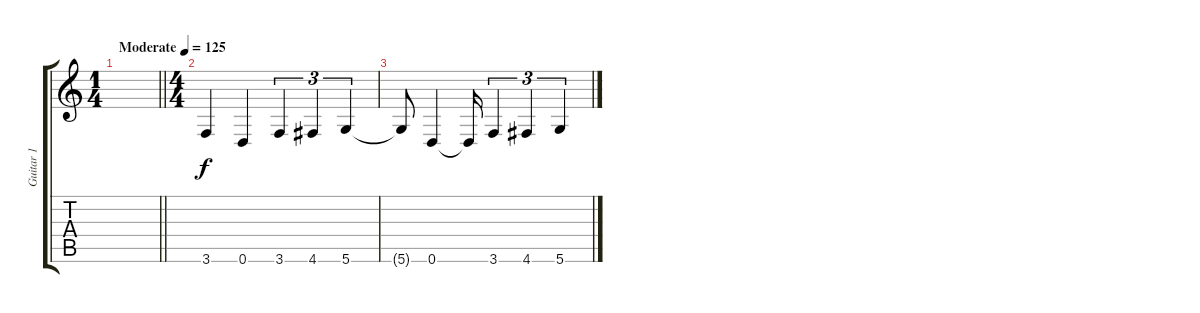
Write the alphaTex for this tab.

\track ("Guitar 1" "Guitar 1") {instrument distortionguitar}
\staff {score tabs}
\tuning (E4 B3 G3 D3 A2 D2) {hide}
\ts (1 4)
\tempo (125 "Moderate")
\clef g2
\barLineRight lightlight
\ks c
|
\ts (4 4)
3.6.4 0.6.4 3.6.4{tu (3 2)} 4.6.4{tu (3 2)} 5.6.4{tu (3 2)} |
5.6{t}.8 0.6.4 0.6{t}.16 3.6.4{tu (3 2)} 4.6.4{tu (3 2)} 5.6.4{tu (3 2)}
